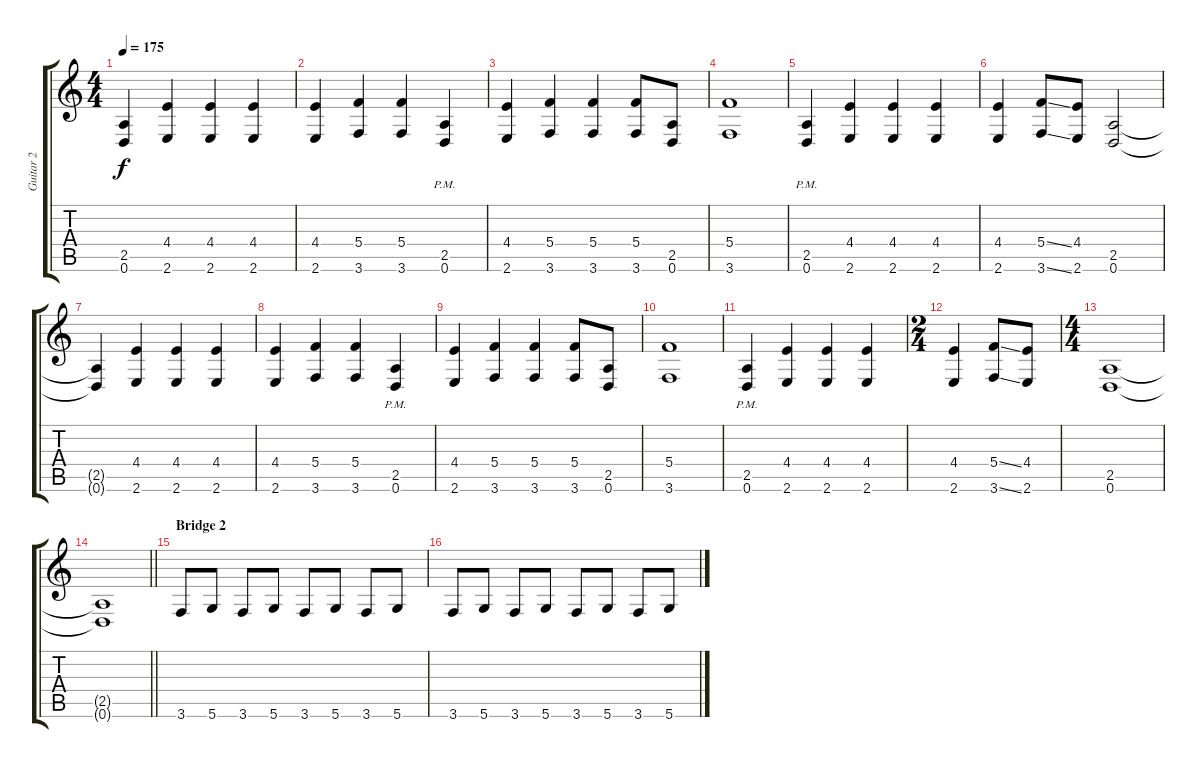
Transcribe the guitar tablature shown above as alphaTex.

\track ("Guitar 2" "Guitar 2") {instrument distortionguitar}
\staff {score tabs}
\tuning (D4 A3 F3 C3 G2 D2) {hide}
\ts (4 4)
\tempo 175
\clef g2
\ks c
(2.5{t} 0.6{t}).4{dy f} (4.4 2.6).4 (4.4 2.6).4 (4.4 2.6).4 |
(4.4 2.6).4 (5.4 3.6).4 (5.4 3.6).4 (2.5{pm} 0.6{pm}).4 |
(4.4 2.6).4 (5.4 3.6).4 (5.4 3.6).4 (5.4 3.6).8 (2.5 0.6).8 |
(5.4 3.6).1 |
(2.5{pm} 0.6{pm}).4 (4.4 2.6).4 (4.4 2.6).4 (4.4 2.6).4 |
(4.4 2.6).4 (5.4{ss} 3.6{ss}).8 (4.4 2.6).8 (2.5 0.6).2 |
(2.5{t} 0.6{t}).4 (4.4 2.6).4 (4.4 2.6).4 (4.4 2.6).4 |
(4.4 2.6).4 (5.4 3.6).4 (5.4 3.6).4 (2.5{pm} 0.6{pm}).4 |
(4.4 2.6).4 (5.4 3.6).4 (5.4 3.6).4 (5.4 3.6).8 (2.5 0.6).8 |
(5.4 3.6).1 |
(2.5{pm} 0.6{pm}).4 (4.4 2.6).4 (4.4 2.6).4 (4.4 2.6).4 |
\ts (2 4)
(4.4 2.6).4 (5.4{ss} 3.6{ss}).8 (4.4 2.6).8 |
\ts (4 4)
(2.5 0.6).1 |
\barLineRight lightlight
(2.5{t} 0.6{t}).1 |
\section ("" "Bridge 2")
3.6.8 5.6.8 3.6.8 5.6.8 3.6.8 5.6.8 3.6.8 5.6.8 |
3.6.8 5.6.8 3.6.8 5.6.8 3.6.8 5.6.8 3.6.8 5.6.8
